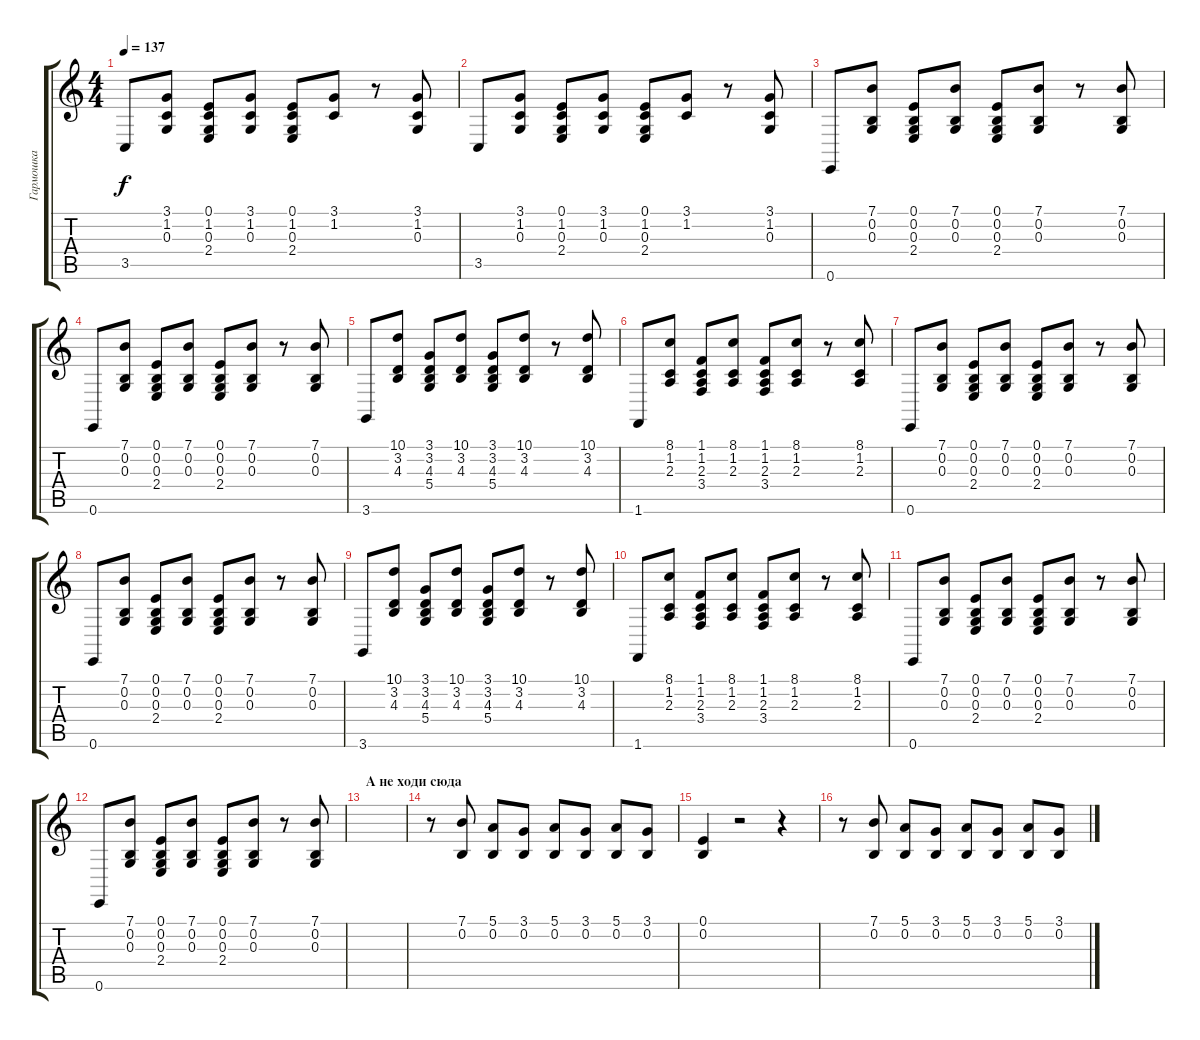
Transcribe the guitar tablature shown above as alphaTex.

\track ("Гармошка" "Гармошка") {instrument tangoaccordion}
\staff {score tabs}
\tuning (E4 B3 G3 D3 A2 E2) {hide}
\ts (4 4)
\tempo 137
\clef g2
\ks c
3.5.8{dy f} (3.1 1.2 0.3).8 (0.1 1.2 0.3 2.4).8 (3.1 1.2 0.3).8 (0.1 1.2 0.3 2.4).8 (3.1 1.2).8 r.8 (3.1 1.2 0.3).8 |
3.5.8 (3.1 1.2 0.3).8 (0.1 1.2 0.3 2.4).8 (3.1 1.2 0.3).8 (0.1 1.2 0.3 2.4).8 (3.1 1.2).8 r.8 (3.1 1.2 0.3).8 |
0.6.8 (7.1 0.2 0.3).8 (0.1 0.2 0.3 2.4).8 (7.1 0.2 0.3).8 (0.1 0.2 0.3 2.4).8 (7.1 0.2 0.3).8 r.8 (7.1 0.2 0.3).8 |
0.6.8 (7.1 0.2 0.3).8 (0.1 0.2 0.3 2.4).8 (7.1 0.2 0.3).8 (0.1 0.2 0.3 2.4).8 (7.1 0.2 0.3).8 r.8 (7.1 0.2 0.3).8 |
3.6.8 (10.1 3.2 4.3).8 (3.1 3.2 4.3 5.4).8 (10.1 3.2 4.3).8 (3.1 3.2 4.3 5.4).8 (10.1 3.2 4.3).8 r.8 (10.1 3.2 4.3).8 |
1.6.8 (8.1 1.2 2.3).8 (1.1 1.2 2.3 3.4).8 (8.1 1.2 2.3).8 (1.1 1.2 2.3 3.4).8 (8.1 1.2 2.3).8 r.8 (8.1 1.2 2.3).8 |
0.6.8 (7.1 0.2 0.3).8 (0.1 0.2 0.3 2.4).8 (7.1 0.2 0.3).8 (0.1 0.2 0.3 2.4).8 (7.1 0.2 0.3).8 r.8 (7.1 0.2 0.3).8 |
0.6.8 (7.1 0.2 0.3).8 (0.1 0.2 0.3 2.4).8 (7.1 0.2 0.3).8 (0.1 0.2 0.3 2.4).8 (7.1 0.2 0.3).8 r.8 (7.1 0.2 0.3).8 |
3.6.8 (10.1 3.2 4.3).8 (3.1 3.2 4.3 5.4).8 (10.1 3.2 4.3).8 (3.1 3.2 4.3 5.4).8 (10.1 3.2 4.3).8 r.8 (10.1 3.2 4.3).8 |
1.6.8 (8.1 1.2 2.3).8 (1.1 1.2 2.3 3.4).8 (8.1 1.2 2.3).8 (1.1 1.2 2.3 3.4).8 (8.1 1.2 2.3).8 r.8 (8.1 1.2 2.3).8 |
0.6.8 (7.1 0.2 0.3).8 (0.1 0.2 0.3 2.4).8 (7.1 0.2 0.3).8 (0.1 0.2 0.3 2.4).8 (7.1 0.2 0.3).8 r.8 (7.1 0.2 0.3).8 |
0.6.8 (7.1 0.2 0.3).8 (0.1 0.2 0.3 2.4).8 (7.1 0.2 0.3).8 (0.1 0.2 0.3 2.4).8 (7.1 0.2 0.3).8 r.8 (7.1 0.2 0.3).8 |
\section ("" "А не ходи сюда")
|
r.8 (7.1 0.2).8 (5.1 0.2).8 (3.1 0.2).8 (5.1 0.2).8 (3.1 0.2).8 (5.1 0.2).8 (3.1 0.2).8 |
(0.1 0.2).4 r.2 r.4 |
r.8 (7.1 0.2).8 (5.1 0.2).8 (3.1 0.2).8 (5.1 0.2).8 (3.1 0.2).8 (5.1 0.2).8 (3.1 0.2).8
